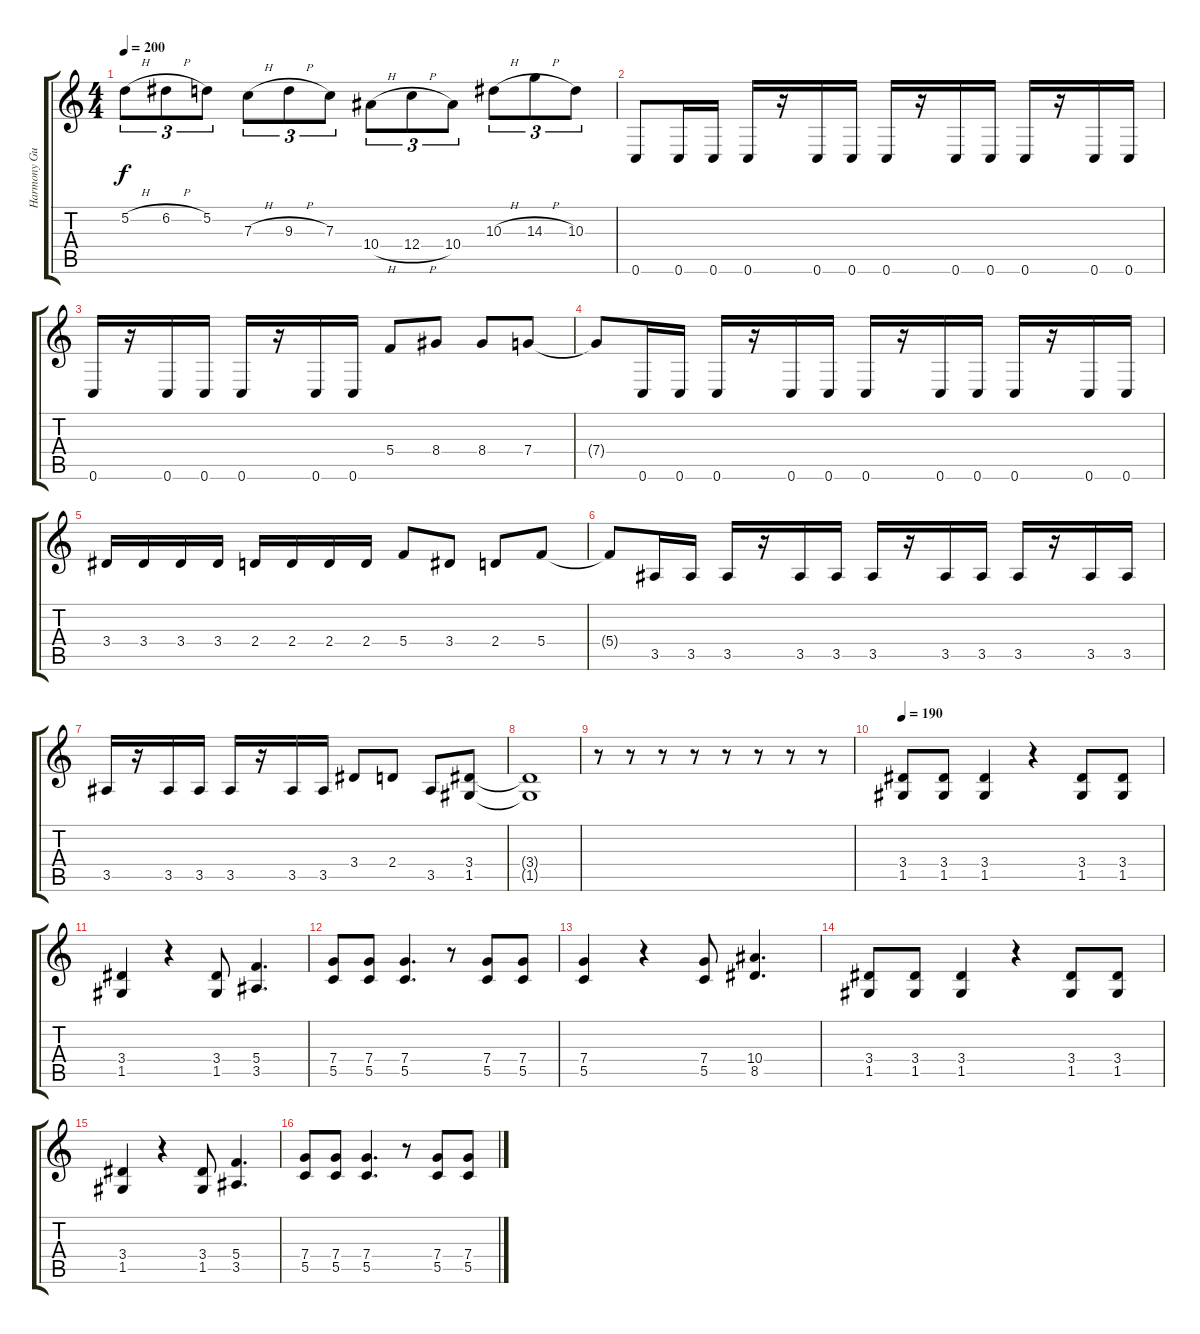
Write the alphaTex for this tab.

\track ("Harmony Guitar" "Harmony Gu") {instrument distortionguitar}
\staff {score tabs}
\tuning (D4 A3 F3 C3 G2 C2) {hide}
\ts (4 4)
\tempo 200
\clef g2
\ks c
5.2{h}.8{tu (3 2) dy f} 6.2{h}.8{tu (3 2)} 5.2.8{tu (3 2)} 7.3{h}.8{tu (3 2)} 9.3{h}.8{tu (3 2)} 7.3.8{tu (3 2)} 10.4{h}.8{tu (3 2)} 12.4{h}.8{tu (3 2)} 10.4.8{tu (3 2)} 10.3{h}.8{tu (3 2)} 14.3{h}.8{tu (3 2)} 10.3.8{tu (3 2)} |
0.6.8 0.6.16 0.6.16 0.6.16 r.16 0.6.16 0.6.16 0.6.16 r.16 0.6.16 0.6.16 0.6.16 r.16 0.6.16 0.6.16 |
0.6.16 r.16 0.6.16 0.6.16 0.6.16 r.16 0.6.16 0.6.16 5.4.8 8.4.8 8.4.8 7.4.8 |
7.4{t}.8 0.6.16 0.6.16 0.6.16 r.16 0.6.16 0.6.16 0.6.16 r.16 0.6.16 0.6.16 0.6.16 r.16 0.6.16 0.6.16 |
3.4.16 3.4.16 3.4.16 3.4.16 2.4.16 2.4.16 2.4.16 2.4.16 5.4.8 3.4.8 2.4.8 5.4.8 |
5.4{t}.8 3.5.16 3.5.16 3.5.16 r.16 3.5.16 3.5.16 3.5.16 r.16 3.5.16 3.5.16 3.5.16 r.16 3.5.16 3.5.16 |
3.5.16 r.16 3.5.16 3.5.16 3.5.16 r.16 3.5.16 3.5.16 3.4.8 2.4.8 3.5.8 (3.4 1.5).8 |
(3.4{t} 1.5{t}).1 |
r.8 r.8 r.8 r.8 r.8 r.8 r.8 r.8 |
\tempo 190
(3.4 1.5).8 (3.4 1.5).8 (3.4 1.5).4 r.4 (3.4 1.5).8 (3.4 1.5).8 |
(3.4 1.5).4 r.4 (3.4 1.5).8 (5.4 3.5).4{d} |
(7.4 5.5).8 (7.4 5.5).8 (7.4 5.5).4{d} r.8 (7.4 5.5).8 (7.4 5.5).8 |
(7.4 5.5).4 r.4 (7.4 5.5).8 (10.4 8.5).4{d} |
(3.4 1.5).8 (3.4 1.5).8 (3.4 1.5).4 r.4 (3.4 1.5).8 (3.4 1.5).8 |
(3.4 1.5).4 r.4 (3.4 1.5).8 (5.4 3.5).4{d} |
(7.4 5.5).8 (7.4 5.5).8 (7.4 5.5).4{d} r.8 (7.4 5.5).8 (7.4 5.5).8
